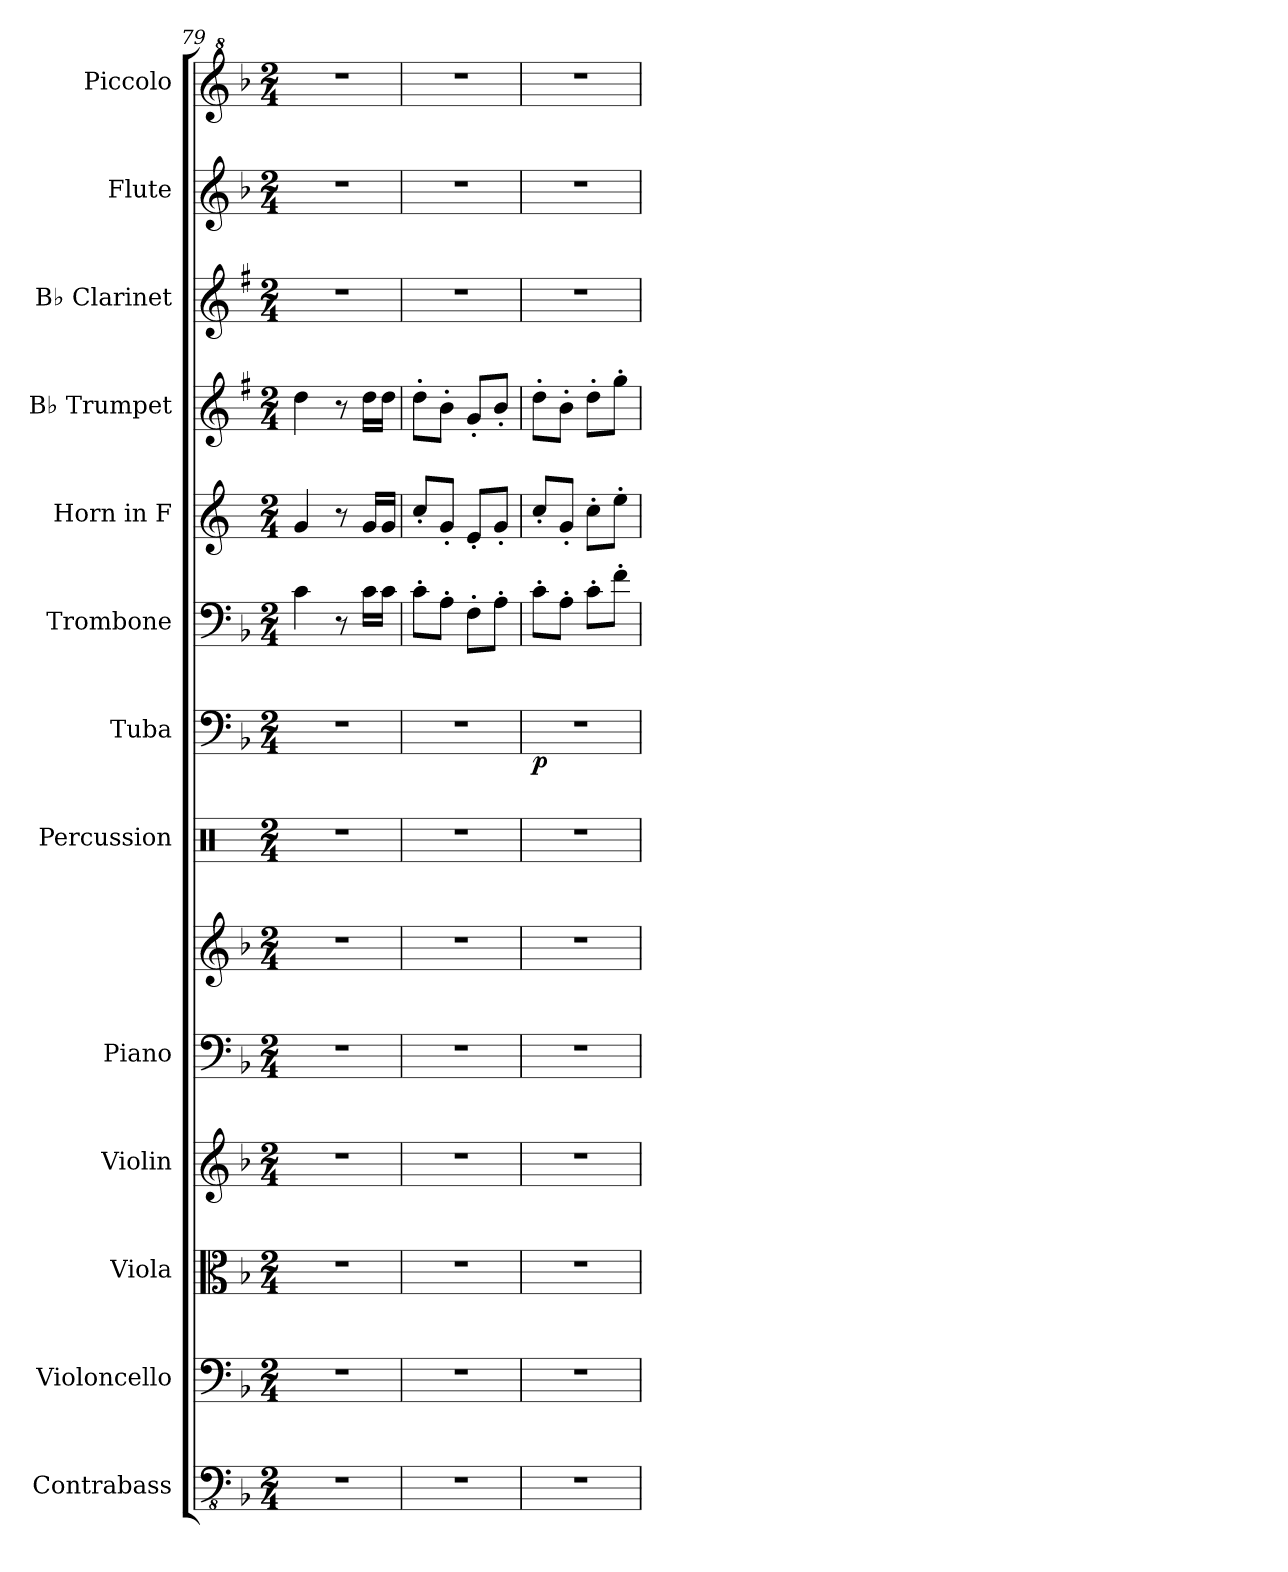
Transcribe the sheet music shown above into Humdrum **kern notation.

**kern	**kern	**kern	**kern	**kern	**kern	**kern	**kern	**dynam	**kern	**kern	**kern	**kern	**kern	**kern
*part13	*part12	*part11	*part10	*part9	*part9	*part8	*part7	*part7	*part6	*part5	*part4	*part3	*part2	*part1
*staff14	*staff13	*staff12	*staff11	*staff10	*staff9	*staff8	*staff7	*staff7	*staff6	*staff5	*staff4	*staff3	*staff2	*staff1
*I"Contrabass	*I"Violoncello	*I"Viola	*I"Violin	*I"Piano	*	*I"Percussion	*I"Tuba	*	*I"Trombone	*I"Horn in F	*I"B♭ Trumpet	*I"B♭ Clarinet	*I"Flute	*I"Piccolo
*I'Cb.	*I'Vlc.	*I'Vla.	*I'Vln.	*I'Pno.	*	*I'Prcs.	*I'Tu.	*	*I'Trb.	*	*I'B♭ Tpt.	*I'B♭ Cl.	*I'Fl.	*I'Picc.
*clefFv4	*clefF4	*clefC3	*clefG2	*clefF4	*clefG2	*clefX	*clefF4	*	*clefF4	*clefG2	*clefG2	*clefG2	*clefG2	*clefG^2
*	*	*	*	*	*	*	*	*	*	*ITrd4c7	*ITrd1c2	*ITrd1c2	*	*ITrd-7c-12
*k[b-]	*k[b-]	*k[b-]	*k[b-]	*k[b-]	*k[b-]	*k[]	*k[b-]	*	*k[b-]	*k[b-]	*k[b-]	*k[b-]	*k[b-]	*k[b-]
*M2/4	*M2/4	*M2/4	*M2/4	*M2/4	*M2/4	*M2/4	*M2/4	*	*M2/4	*M2/4	*M2/4	*M2/4	*M2/4	*M2/4
=79	=79	=79	=79	=79	=79	=79	=79	=79	=79	=79	=79	=79	=79	=79
2r	2r	2r	2r	2r	2r	2r	2r	.	4c\	4c/	4cc\	2r	2r	2r
.	.	.	.	.	.	.	.	.	8r	8r	8r	.	.	.
.	.	.	.	.	.	.	.	.	16c\LL	16c/LL	16cc\LL	.	.	.
.	.	.	.	.	.	.	.	.	16c\JJ	16c/JJ	16cc\JJ	.	.	.
=80	=80	=80	=80	=80	=80	=80	=80	=80	=80	=80	=80	=80	=80	=80
2r	2r	2r	2r	2r	2r	2r	2r	.	8c'\L	8f'/L	8cc'\L	2r	2r	2r
.	.	.	.	.	.	.	.	.	8A'\J	8c'/J	8a'\J	.	.	.
.	.	.	.	.	.	.	.	.	8F'\L	8A'/L	8f'/L	.	.	.
.	.	.	.	.	.	.	.	.	8A'\J	8c'/J	8a'/J	.	.	.
!!LO:PB:g=z
=81	=81	=81	=81	=81	=81	=81	=81	=81	=81	=81	=81	=81	=81	=81
!	!	!	!	!	!	!	!	!LO:DY:b	!	!	!	!	!	!
2r	2r	2r	2r	2r	2r	2r	2r	p	8c'\L	8f'/L	8cc'\L	2r	2r	2r
.	.	.	.	.	.	.	.	.	8A'\J	8c'/J	8a'\J	.	.	.
.	.	.	.	.	.	.	.	.	8c'\L	8f'\L	8cc'\L	.	.	.
.	.	.	.	.	.	.	.	.	8f'\J	8a'\J	8ff'\J	.	.	.
=	=	=	=	=	=	=	=	=	=	=	=	=	=	=
*-	*-	*-	*-	*-	*-	*-	*-	*-	*-	*-	*-	*-	*-	*-
